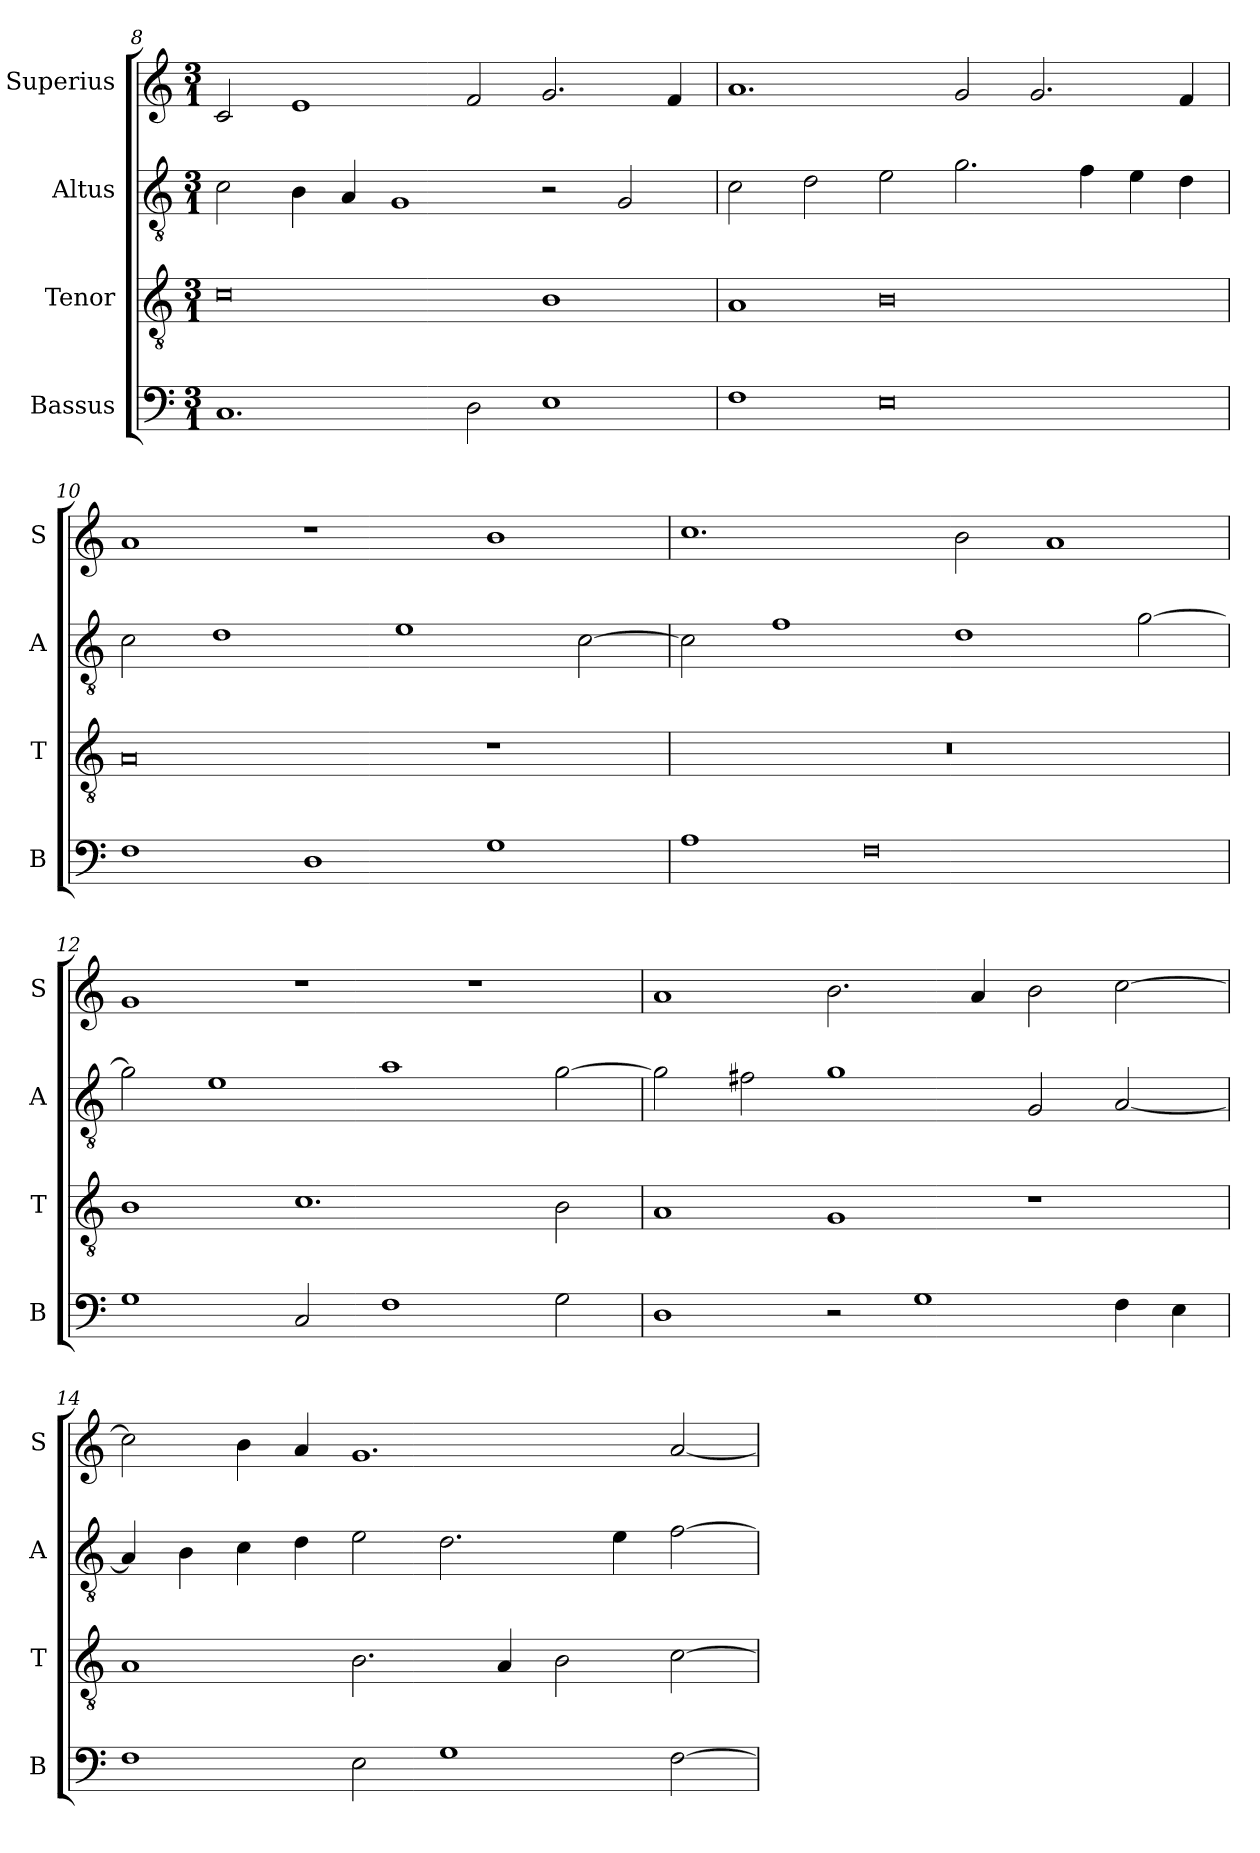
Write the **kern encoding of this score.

**kern	**kern	**kern	**kern
*part4	*part3	*part2	*part1
*staff4	*staff3	*staff2	*staff1
*I"Bassus	*I"Tenor	*I"Altus	*I"Superius
*I'B	*I'T	*I'A	*I'S
*clefF4	*clefGv2	*clefGv2	*clefG2
*k[]	*k[]	*k[]	*k[]
*M3/1	*M3/1	*M3/1	*M3/1
=8	=8	=8	=8
1.C	0c	2c\	2c/
.	.	4B\	1e
.	.	4A/	.
.	.	1G	.
2D\	.	.	2f/
1E	1B	2r	2.g/
.	.	2G/	.
.	.	.	4f/
=9	=9	=9	=9
1F	1A	2c\	1.a
.	.	2d\	.
0E	0B	2e\	.
.	.	2.g\	2g/
.	.	.	2.g/
.	.	4f\	.
.	.	4e\	.
.	.	4d\	4f/
=10	=10	=10	=10
1F	0A	2c\	1a
.	.	1d	.
1D	.	.	1r
.	.	1e	.
1G	1r	.	1b
.	.	[2c\	.
=11	=11	=11	=11
1A	0.r	2c\]	1.cc
.	.	1f	.
0F	.	.	.
.	.	1d	2b\
.	.	.	1a
.	.	[2g\	.
=12	=12	=12	=12
1G	1B	2g\]	1g
.	.	1e	.
2C/	1.c	.	1r
1F	.	1a	.
.	.	.	1r
2G\	2B\	[2g\	.
=13	=13	=13	=13
1D	1A	2g\]	1a
.	.	2f#X\	.
2r	1G	1g	2.b\
1G	.	.	.
.	.	.	4a/
.	1r	2G/	2b\
4F\	.	[2A/	[2cc\
4E\	.	.	.
=14	=14	=14	=14
1F	1A	4A/]	2cc\]
.	.	4B\	.
.	.	4c\	4b\
.	.	4d\	4a/
2E\	2.B\	2e\	1.g
1G	.	2.d\	.
.	4A/	.	.
.	2B\	.	.
.	.	4e\	.
[2F\	[2c\	[2f\	[2a/
=	=	=	=
*-	*-	*-	*-
